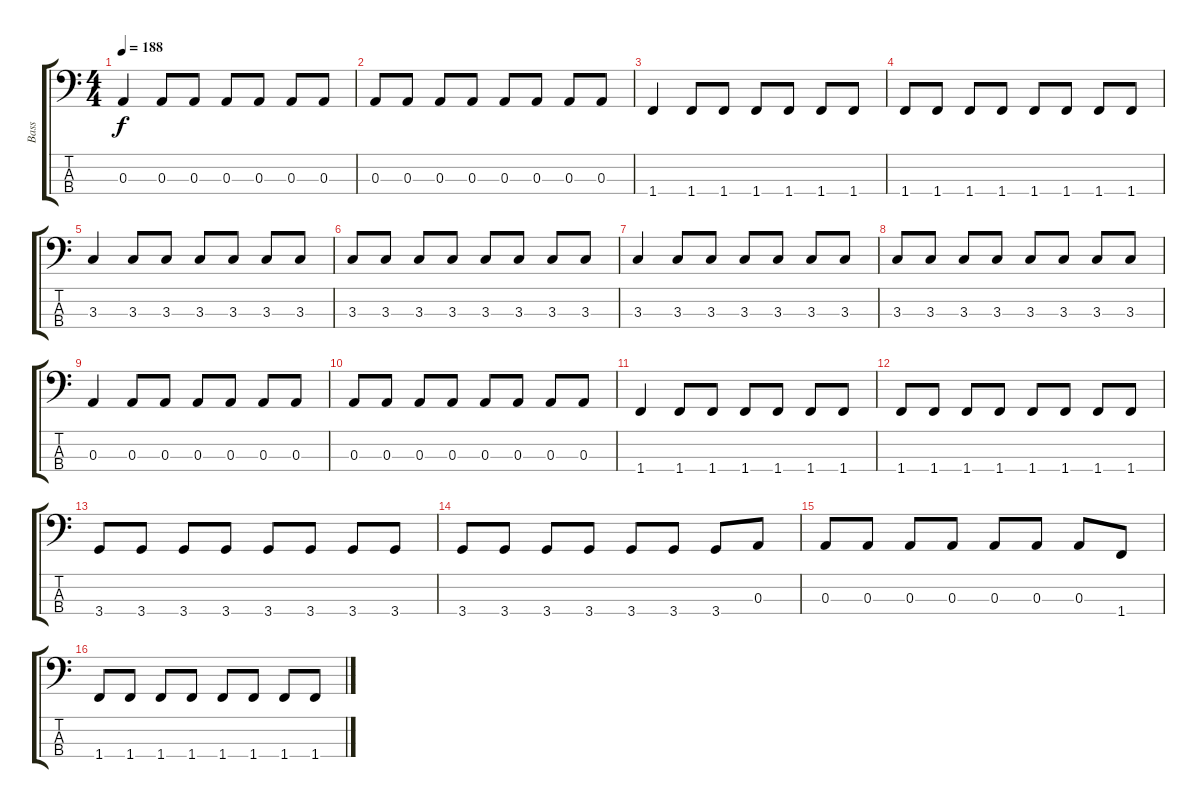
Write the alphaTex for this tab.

\track ("Bass" "Bass") {instrument electricbassfinger}
\staff {score tabs}
\tuning (G2 D2 A1 E1) {hide}
\ts (4 4)
\tempo 188
\clef f4
\ks c
0.3.4{dy f} 0.3.8 0.3.8 0.3.8 0.3.8 0.3.8 0.3.8 |
0.3.8 0.3.8 0.3.8 0.3.8 0.3.8 0.3.8 0.3.8 0.3.8 |
1.4.4 1.4.8 1.4.8 1.4.8 1.4.8 1.4.8 1.4.8 |
1.4.8 1.4.8 1.4.8 1.4.8 1.4.8 1.4.8 1.4.8 1.4.8 |
3.3.4 3.3.8 3.3.8 3.3.8 3.3.8 3.3.8 3.3.8 |
3.3.8 3.3.8 3.3.8 3.3.8 3.3.8 3.3.8 3.3.8 3.3.8 |
3.3.4 3.3.8 3.3.8 3.3.8 3.3.8 3.3.8 3.3.8 |
3.3.8 3.3.8 3.3.8 3.3.8 3.3.8 3.3.8 3.3.8 3.3.8 |
0.3.4 0.3.8 0.3.8 0.3.8 0.3.8 0.3.8 0.3.8 |
0.3.8 0.3.8 0.3.8 0.3.8 0.3.8 0.3.8 0.3.8 0.3.8 |
1.4.4 1.4.8 1.4.8 1.4.8 1.4.8 1.4.8 1.4.8 |
1.4.8 1.4.8 1.4.8 1.4.8 1.4.8 1.4.8 1.4.8 1.4.8 |
3.4.8 3.4.8 3.4.8 3.4.8 3.4.8 3.4.8 3.4.8 3.4.8 |
3.4.8 3.4.8 3.4.8 3.4.8 3.4.8 3.4.8 3.4.8 0.3.8 |
0.3.8 0.3.8 0.3.8 0.3.8 0.3.8 0.3.8 0.3.8 1.4.8 |
1.4.8 1.4.8 1.4.8 1.4.8 1.4.8 1.4.8 1.4.8 1.4.8
